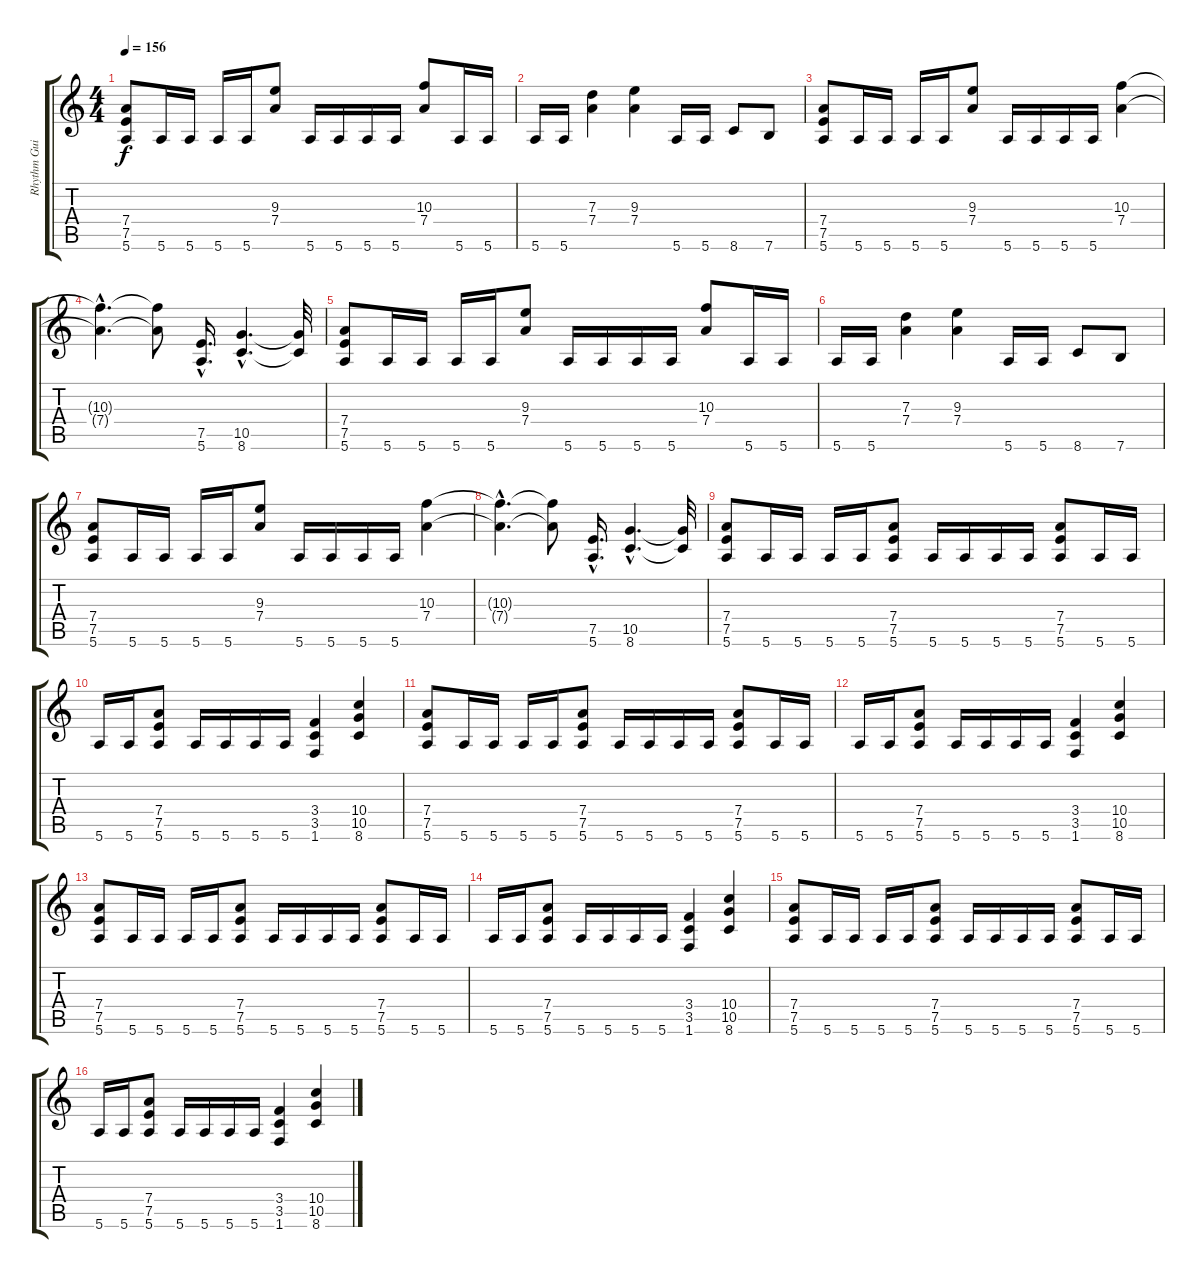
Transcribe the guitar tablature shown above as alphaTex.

\track ("Rhythm Guitar" "Rhythm Gui") {instrument distortionguitar}
\staff {score tabs}
\tuning (E4 B3 G3 D3 A2 E2) {hide}
\ts (4 4)
\tempo 156
\clef g2
\ks c
(7.4 7.5 5.6).8{dy f instrument distortionguitar} 5.6.16 5.6.16 5.6.16 5.6.16 (9.3 7.4).8 5.6.16 5.6.16 5.6.16 5.6.16 (10.3 7.4).8 5.6.16 5.6.16 |
5.6.16 5.6.16 (7.3 7.4).4 (9.3 7.4).4 5.6.16 5.6.16 8.6.8 7.6.8 |
(7.4 7.5 5.6).8 5.6.16 5.6.16 5.6.16 5.6.16 (9.3 7.4).8 5.6.16 5.6.16 5.6.16 5.6.16 (10.3 7.4).4 |
(10.3{hac t} 7.4{hac t}).4{d} (10.3{t} 7.4{t}).8 (7.5{hac} 5.6{hac}).16{d} (10.5{hac} 8.6{hac}).4{d} (10.5{t} 8.6{t}).32 |
(7.4 7.5 5.6).8 5.6.16 5.6.16 5.6.16 5.6.16 (9.3 7.4).8 5.6.16 5.6.16 5.6.16 5.6.16 (10.3 7.4).8 5.6.16 5.6.16 |
5.6.16 5.6.16 (7.3 7.4).4 (9.3 7.4).4 5.6.16 5.6.16 8.6.8 7.6.8 |
(7.4 7.5 5.6).8 5.6.16 5.6.16 5.6.16 5.6.16 (9.3 7.4).8 5.6.16 5.6.16 5.6.16 5.6.16 (10.3 7.4).4 |
(10.3{hac t} 7.4{hac t}).4{d} (10.3{t} 7.4{t}).8 (7.5{hac} 5.6{hac}).16{d} (10.5{hac} 8.6{hac}).4{d} (10.5{t} 8.6{t}).32 |
(7.4 7.5 5.6).8 5.6.16 5.6.16 5.6.16 5.6.16 (7.4 7.5 5.6).8 5.6.16 5.6.16 5.6.16 5.6.16 (7.4 7.5 5.6).8 5.6.16 5.6.16 |
5.6.16 5.6.16 (7.4 7.5 5.6).8 5.6.16 5.6.16 5.6.16 5.6.16 (3.4 3.5 1.6).4 (10.4 10.5 8.6).4 |
(7.4 7.5 5.6).8 5.6.16 5.6.16 5.6.16 5.6.16 (7.4 7.5 5.6).8 5.6.16 5.6.16 5.6.16 5.6.16 (7.4 7.5 5.6).8 5.6.16 5.6.16 |
5.6.16 5.6.16 (7.4 7.5 5.6).8 5.6.16 5.6.16 5.6.16 5.6.16 (3.4 3.5 1.6).4 (10.4 10.5 8.6).4 |
(7.4 7.5 5.6).8 5.6.16 5.6.16 5.6.16 5.6.16 (7.4 7.5 5.6).8 5.6.16 5.6.16 5.6.16 5.6.16 (7.4 7.5 5.6).8 5.6.16 5.6.16 |
5.6.16 5.6.16 (7.4 7.5 5.6).8 5.6.16 5.6.16 5.6.16 5.6.16 (3.4 3.5 1.6).4 (10.4 10.5 8.6).4 |
(7.4 7.5 5.6).8 5.6.16 5.6.16 5.6.16 5.6.16 (7.4 7.5 5.6).8 5.6.16 5.6.16 5.6.16 5.6.16 (7.4 7.5 5.6).8 5.6.16 5.6.16 |
5.6.16 5.6.16 (7.4 7.5 5.6).8 5.6.16 5.6.16 5.6.16 5.6.16 (3.4 3.5 1.6).4 (10.4 10.5 8.6).4
